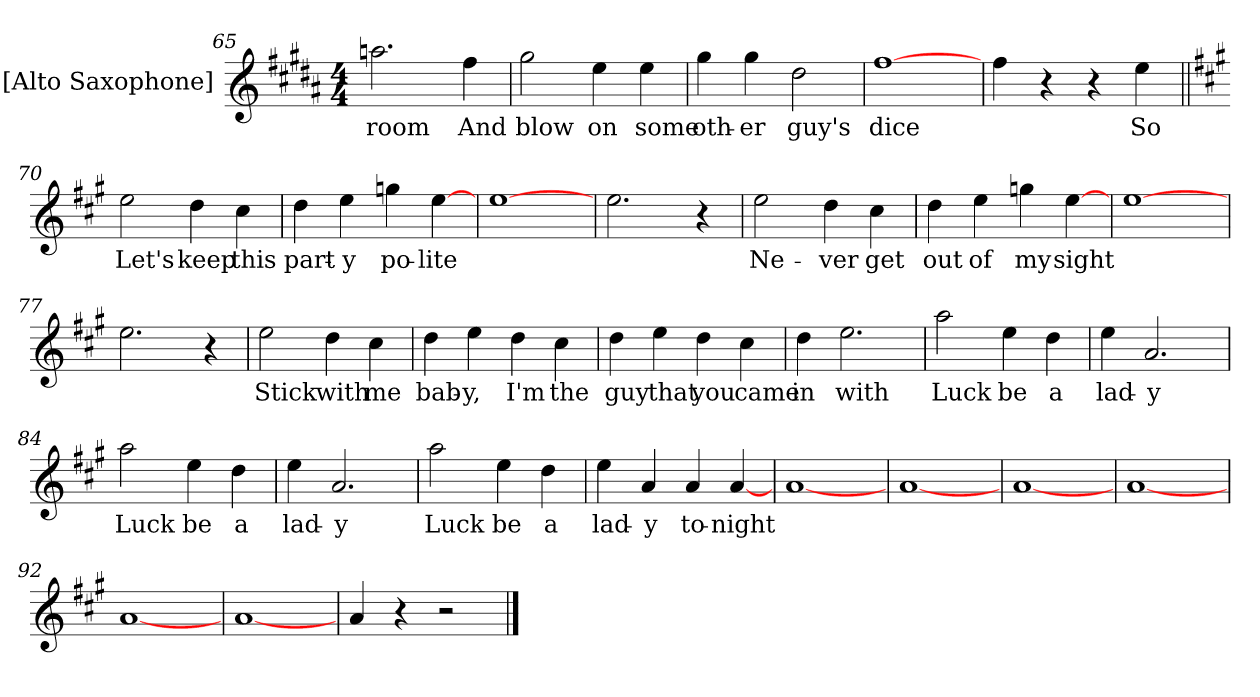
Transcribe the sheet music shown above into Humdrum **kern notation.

**kern	**text
*part1	*part1
*staff1	*staff1
*I"[Alto Saxophone]	*
*I'A Sax	*
*clefG2	*
*ITrd5c9	*
*k[f#c#]	*
*D:	*
*M4/4	*
=65	=65
2.cc	-room
4a	-And
=66	=66
2b	-blow
4g	-on
4g	-some
=67	=67
4b	-oth-
4b	-er
2f#	-guy's
=68	=68
[1a	-dice
=69	=69
4a	.
4r	.
4r	.
4g	-So
=70||	=70||
*k[]	*
*C:	*
2g	-Let's
4f	-keep
4e	-this
=71	=71
4f	-part-
4g	-y
4b-	-po-
[4g	-lite
=72	=72
[1g	.
=73	=73
2.g	.
4r	.
=74	=74
2g	-Ne-
4f	-ver
4e	-get
=75	=75
4f	-out
4g	-of
4b-	-my
[4g	-sight
=76	=76
[1g	.
=77	=77
2.g	.
4r	.
=78	=78
2g	-Stick
4f	-with
4e	-me
=79	=79
4f	-bab-
4g	-y,
4f	-I'm
4e	-the
=80	=80
4f	-guy
4g	-that
4f	-you
4e	-came
=81	=81
4f	-in
2.g	-with
=82	=82
2cc	-Luck
4g	-be
4f	-a
=83	=83
4g	-lad-
2.c	-y
=84	=84
2cc	-Luck
4g	-be
4f	-a
=85	=85
4g	-lad-
2.c	-y
=86	=86
2cc	-Luck
4g	-be
4f	-a
=87	=87
4g	-lad-
4c	-y
4c	-to-
[4c	-night
=88	=88
[1c	.
=89	=89
[1c	.
=90	=90
[1c	.
=91	=91
[1c	.
=92	=92
[1c	.
=93	=93
[1c	.
=94	=94
4c	.
4r	.
2r	.
==	==
*-	*-
